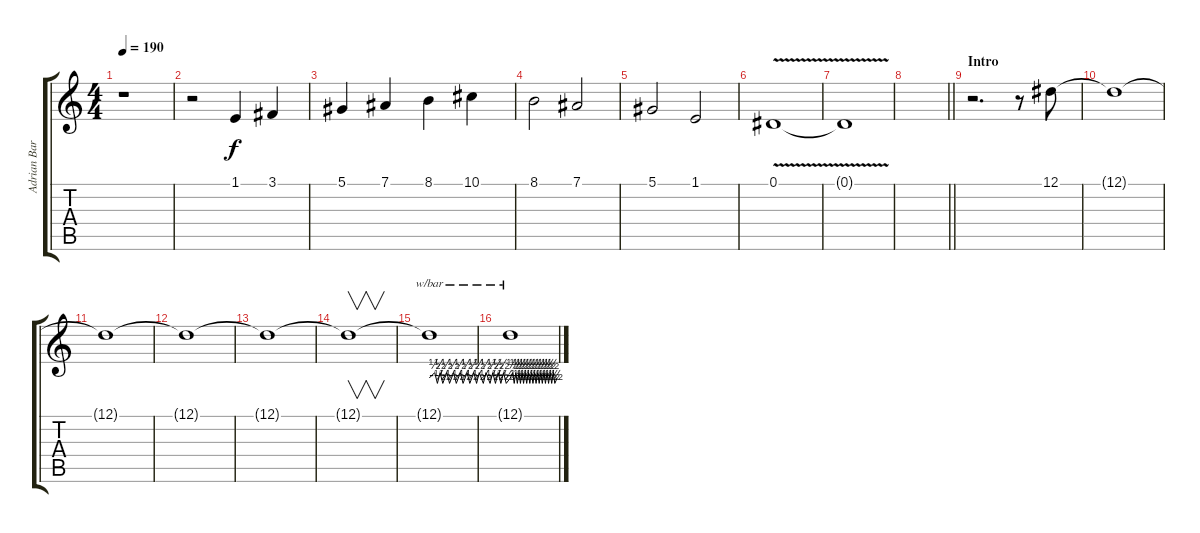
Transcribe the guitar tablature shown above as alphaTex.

\track ("Adrian Barilari" "Adrian Bar") {instrument baritonesax}
\staff {score tabs}
\tuning (Eb4 Bb3 Gb3 Db3 Ab2 Eb2) {hide}
\ts (4 4)
\tempo 190
\clef g2
\ks c
r.1{dy f} |
r.2 1.1.4 3.1.4 |
5.1.4 7.1.4 8.1.4 10.1.4 |
8.1.2 7.1.2 |
5.1.2 1.1.2 |
0.1{v}.1 |
0.1{t}.1 |
\barLineRight lightlight
|
\section ("" "Intro")
r.2{d} r.8 12.1.8 |
12.1{t}.1 |
12.1{t}.1 |
12.1{t}.1 |
12.1{t}.1 |
12.1{t}.1{v} |
12.1{t}.1{tbe (custom default 0 0 4 2 6 -2 8 2 10 -2 13 2 15 -2 18 2 20 -2 23 2 25 -2 28 2 30 -2 33 2 35 -2 37 2 40 -2 42 2 45 -2 47 2 49 -2 51 2 53 -2 55 2 57 -2 60 0)} |
12.1{t}.1{tbe (custom default 0 0 3 2 5 -2 7 2 9 -2 11 2 13 -2 15 2 17 -2 19 2 21 -2 23 2 25 -2 27 2 29 -2 31 2 33 -2 35 2 37 -2 39 2 41 -2 43 2 45 -2 47 2 49 -2 51 2 53 -2 55 2 57 -2 60 0)}
